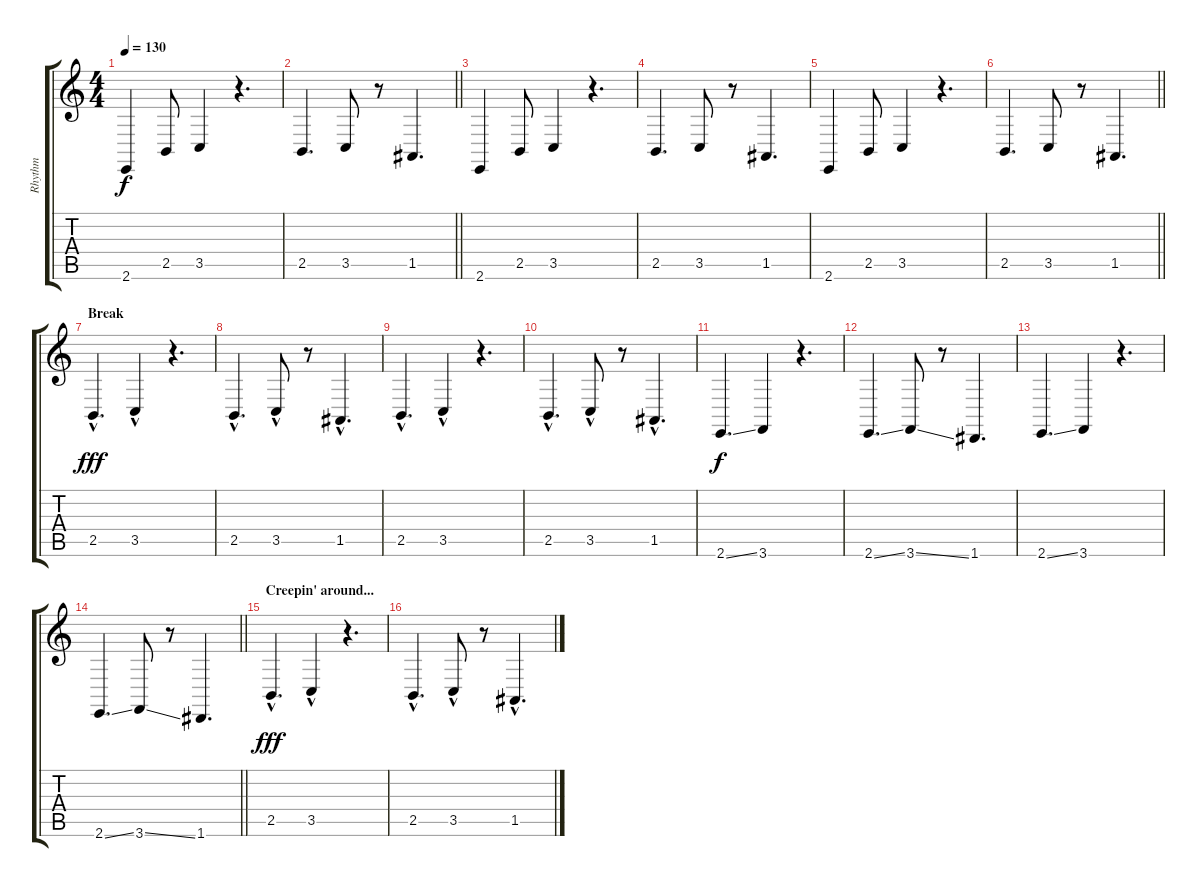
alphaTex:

\track ("Rhythm" "Rhythm") {instrument acousticgrandpiano}
\staff {score tabs}
\tuning (E4 B3 G3 D3 A2 D2) {hide}
\ts (4 4)
\tempo 130
\clef g2
\ks c
2.6.4{dy f} 2.5.8 3.5.4 r.4{d} |
\barLineRight lightlight
2.5.4{d} 3.5.8 r.8 1.5.4{d} |
2.6.4 2.5.8 3.5.4 r.4{d} |
2.5.4{d} 3.5.8 r.8 1.5.4{d} |
2.6.4 2.5.8 3.5.4 r.4{d} |
\barLineRight lightlight
2.5.4{d} 3.5.8 r.8 1.5.4{d} |
\section ("" "Break")
2.5{hac}.4{d dy fff} 3.5{hac}.4 r.4{d} |
2.5{hac}.4{d} 3.5{hac}.8 r.8 1.5{hac}.4{d} |
2.5{hac}.4{d} 3.5{hac}.4 r.4{d} |
2.5{hac}.4{d} 3.5{hac}.8 r.8 1.5{hac}.4{d} |
2.6{ss}.4{d dy f} 3.6.4 r.4{d} |
2.6{ss}.4{d} 3.6{ss}.8 r.8 1.6.4{d} |
2.6{ss}.4{d} 3.6.4 r.4{d} |
\barLineRight lightlight
2.6{ss}.4{d} 3.6{ss}.8 r.8 1.6.4{d} |
\section ("" "Creepin' around...")
2.5{hac}.4{d dy fff} 3.5{hac}.4 r.4{d} |
2.5{hac}.4{d} 3.5{hac}.8 r.8 1.5{hac}.4{d}
